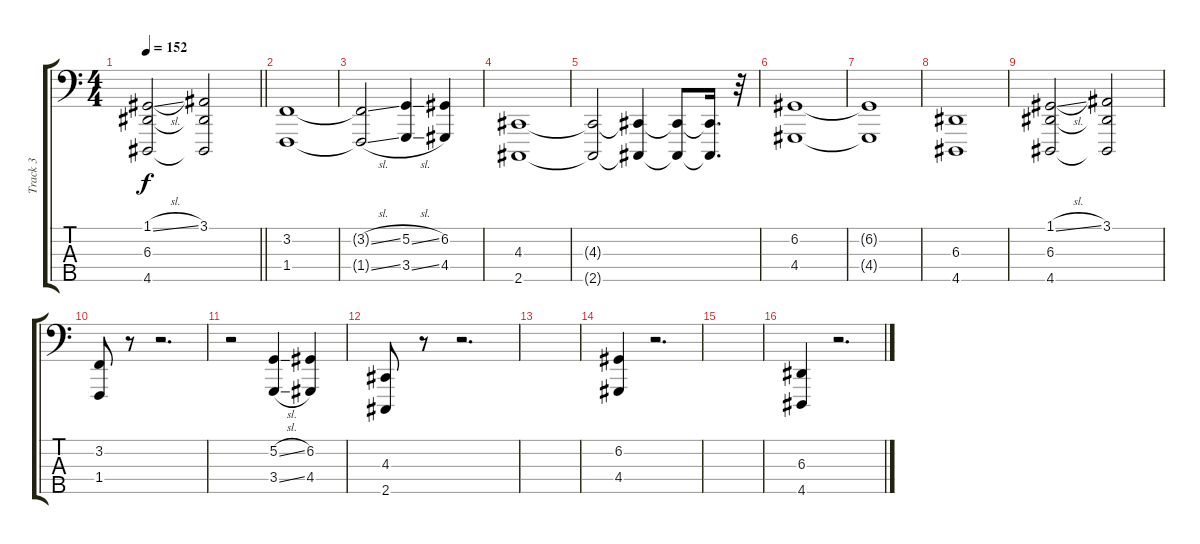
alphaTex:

\track ("Track 3" "Track 3") {instrument lead2sawtooth}
\staff {score tabs}
\tuning (G2 D2 A1 E1 B0) {hide}
\ts (4 4)
\tempo 152
\clef f4
\barLineRight lightlight
\ks c
(1.1{sl} 6.3 4.5).2{dy f} (3.1 6.3{t} 4.5{t}).2 |
(3.2 1.4).1 |
(3.2{sl t} 1.4{sl t}).2 (5.2{sl} 3.4{sl}).4 (6.2 4.4).4 |
(4.3 2.5).1 |
(4.3{t} 2.5{t}).2 (4.3{t} 2.5{t}).4 (4.3{t} 2.5{t}).8 (4.3{t} 2.5{t}).16{d} r.32 |
(6.2 4.4).1 |
(6.2{t} 4.4{t}).1 |
(6.3 4.5).1 |
(1.1{sl} 6.3 4.5).2 (3.1 6.3{t} 4.5{t}).2 |
(3.2 1.4).8 r.8 r.2{d} |
r.2 (5.2{sl} 3.4{sl}).4 (6.2 4.4).4 |
(4.3 2.5).8 r.8 r.2{d} |
|
(6.2 4.4).4 r.2{d} |
|
(6.3 4.5).4 r.2{d}
